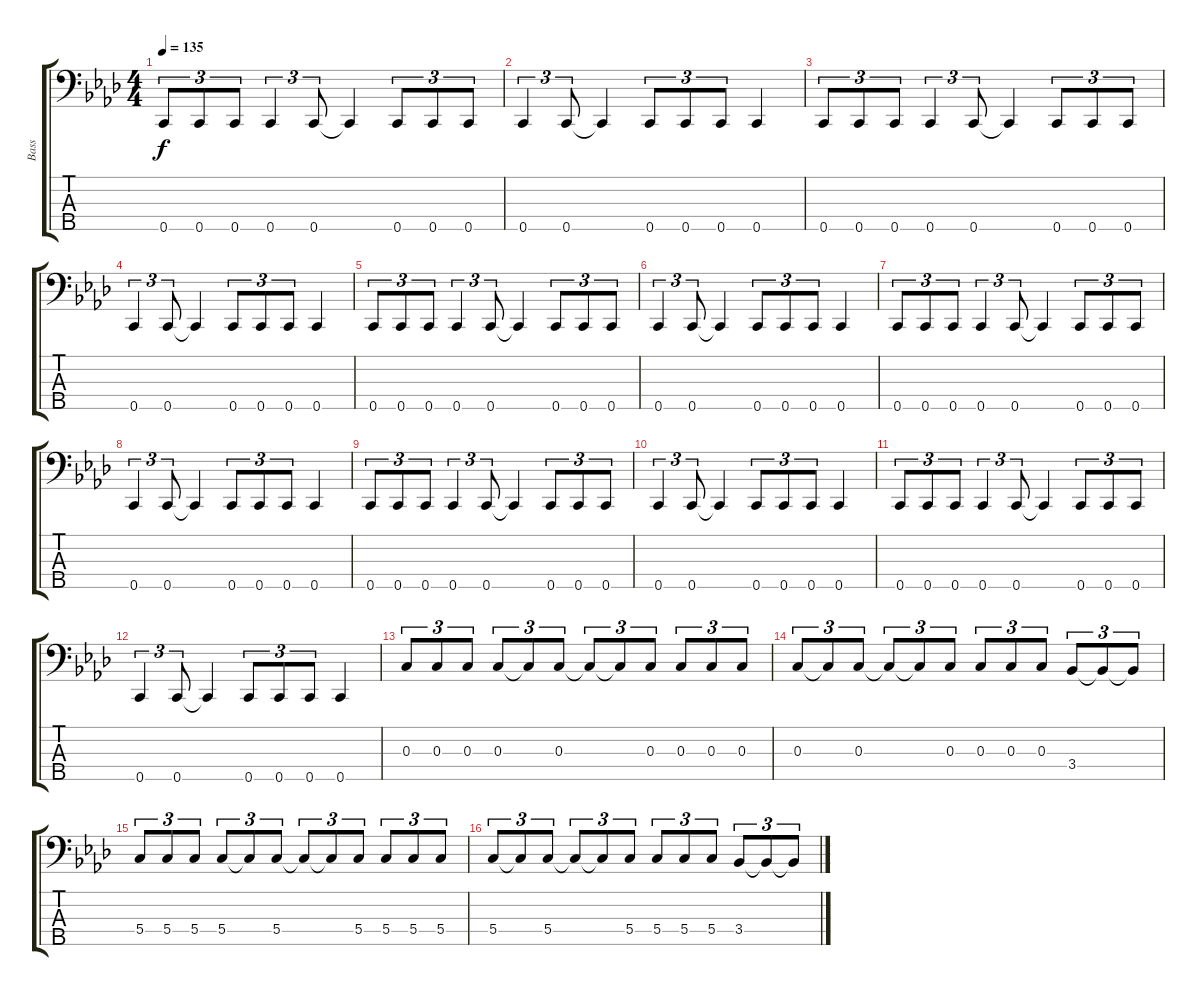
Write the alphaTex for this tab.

\track ("Bass" "Bass") {instrument fretlessbass}
\staff {score tabs}
\tuning (C3 G2 C2 G1 C1) {hide}
\ts (4 4)
\tempo 135
\clef f4
\ks ab
0.5.8{tu (3 2) dy f} 0.5.8{tu (3 2)} 0.5.8{tu (3 2)} 0.5.4{tu (3 2)} 0.5.8{tu (3 2)} 0.5{t}.4 0.5.8{tu (3 2)} 0.5.8{tu (3 2)} 0.5.8{tu (3 2)} |
0.5.4{tu (3 2)} 0.5.8{tu (3 2)} 0.5{t}.4 0.5.8{tu (3 2)} 0.5.8{tu (3 2)} 0.5.8{tu (3 2)} 0.5.4 |
0.5.8{tu (3 2)} 0.5.8{tu (3 2)} 0.5.8{tu (3 2)} 0.5.4{tu (3 2)} 0.5.8{tu (3 2)} 0.5{t}.4 0.5.8{tu (3 2)} 0.5.8{tu (3 2)} 0.5.8{tu (3 2)} |
0.5.4{tu (3 2)} 0.5.8{tu (3 2)} 0.5{t}.4 0.5.8{tu (3 2)} 0.5.8{tu (3 2)} 0.5.8{tu (3 2)} 0.5.4 |
0.5.8{tu (3 2)} 0.5.8{tu (3 2)} 0.5.8{tu (3 2)} 0.5.4{tu (3 2)} 0.5.8{tu (3 2)} 0.5{t}.4 0.5.8{tu (3 2)} 0.5.8{tu (3 2)} 0.5.8{tu (3 2)} |
0.5.4{tu (3 2)} 0.5.8{tu (3 2)} 0.5{t}.4 0.5.8{tu (3 2)} 0.5.8{tu (3 2)} 0.5.8{tu (3 2)} 0.5.4 |
0.5.8{tu (3 2)} 0.5.8{tu (3 2)} 0.5.8{tu (3 2)} 0.5.4{tu (3 2)} 0.5.8{tu (3 2)} 0.5{t}.4 0.5.8{tu (3 2)} 0.5.8{tu (3 2)} 0.5.8{tu (3 2)} |
0.5.4{tu (3 2)} 0.5.8{tu (3 2)} 0.5{t}.4 0.5.8{tu (3 2)} 0.5.8{tu (3 2)} 0.5.8{tu (3 2)} 0.5.4 |
0.5.8{tu (3 2)} 0.5.8{tu (3 2)} 0.5.8{tu (3 2)} 0.5.4{tu (3 2)} 0.5.8{tu (3 2)} 0.5{t}.4 0.5.8{tu (3 2)} 0.5.8{tu (3 2)} 0.5.8{tu (3 2)} |
0.5.4{tu (3 2)} 0.5.8{tu (3 2)} 0.5{t}.4 0.5.8{tu (3 2)} 0.5.8{tu (3 2)} 0.5.8{tu (3 2)} 0.5.4 |
0.5.8{tu (3 2)} 0.5.8{tu (3 2)} 0.5.8{tu (3 2)} 0.5.4{tu (3 2)} 0.5.8{tu (3 2)} 0.5{t}.4 0.5.8{tu (3 2)} 0.5.8{tu (3 2)} 0.5.8{tu (3 2)} |
0.5.4{tu (3 2)} 0.5.8{tu (3 2)} 0.5{t}.4 0.5.8{tu (3 2)} 0.5.8{tu (3 2)} 0.5.8{tu (3 2)} 0.5.4 |
0.3.8{tu (3 2)} 0.3.8{tu (3 2)} 0.3.8{tu (3 2)} 0.3.8{tu (3 2)} 0.3{t}.8{tu (3 2)} 0.3.8{tu (3 2)} 0.3{t}.8{tu (3 2)} 0.3{t}.8{tu (3 2)} 0.3.8{tu (3 2)} 0.3.8{tu (3 2)} 0.3.8{tu (3 2)} 0.3.8{tu (3 2)} |
0.3.8{tu (3 2)} 0.3{t}.8{tu (3 2)} 0.3.8{tu (3 2)} 0.3{t}.8{tu (3 2)} 0.3{t}.8{tu (3 2)} 0.3.8{tu (3 2)} 0.3.8{tu (3 2)} 0.3.8{tu (3 2)} 0.3.8{tu (3 2)} 3.4.8{tu (3 2)} 3.4{t}.8{tu (3 2)} 3.4{t}.8{tu (3 2)} |
5.4.8{tu (3 2)} 5.4.8{tu (3 2)} 5.4.8{tu (3 2)} 5.4.8{tu (3 2)} 5.4{t}.8{tu (3 2)} 5.4.8{tu (3 2)} 5.4{t}.8{tu (3 2)} 5.4{t}.8{tu (3 2)} 5.4.8{tu (3 2)} 5.4.8{tu (3 2)} 5.4.8{tu (3 2)} 5.4.8{tu (3 2)} |
5.4.8{tu (3 2)} 5.4{t}.8{tu (3 2)} 5.4.8{tu (3 2)} 5.4{t}.8{tu (3 2)} 5.4{t}.8{tu (3 2)} 5.4.8{tu (3 2)} 5.4.8{tu (3 2)} 5.4.8{tu (3 2)} 5.4.8{tu (3 2)} 3.4.8{tu (3 2)} 3.4{t}.8{tu (3 2)} 3.4{t}.8{tu (3 2)}
